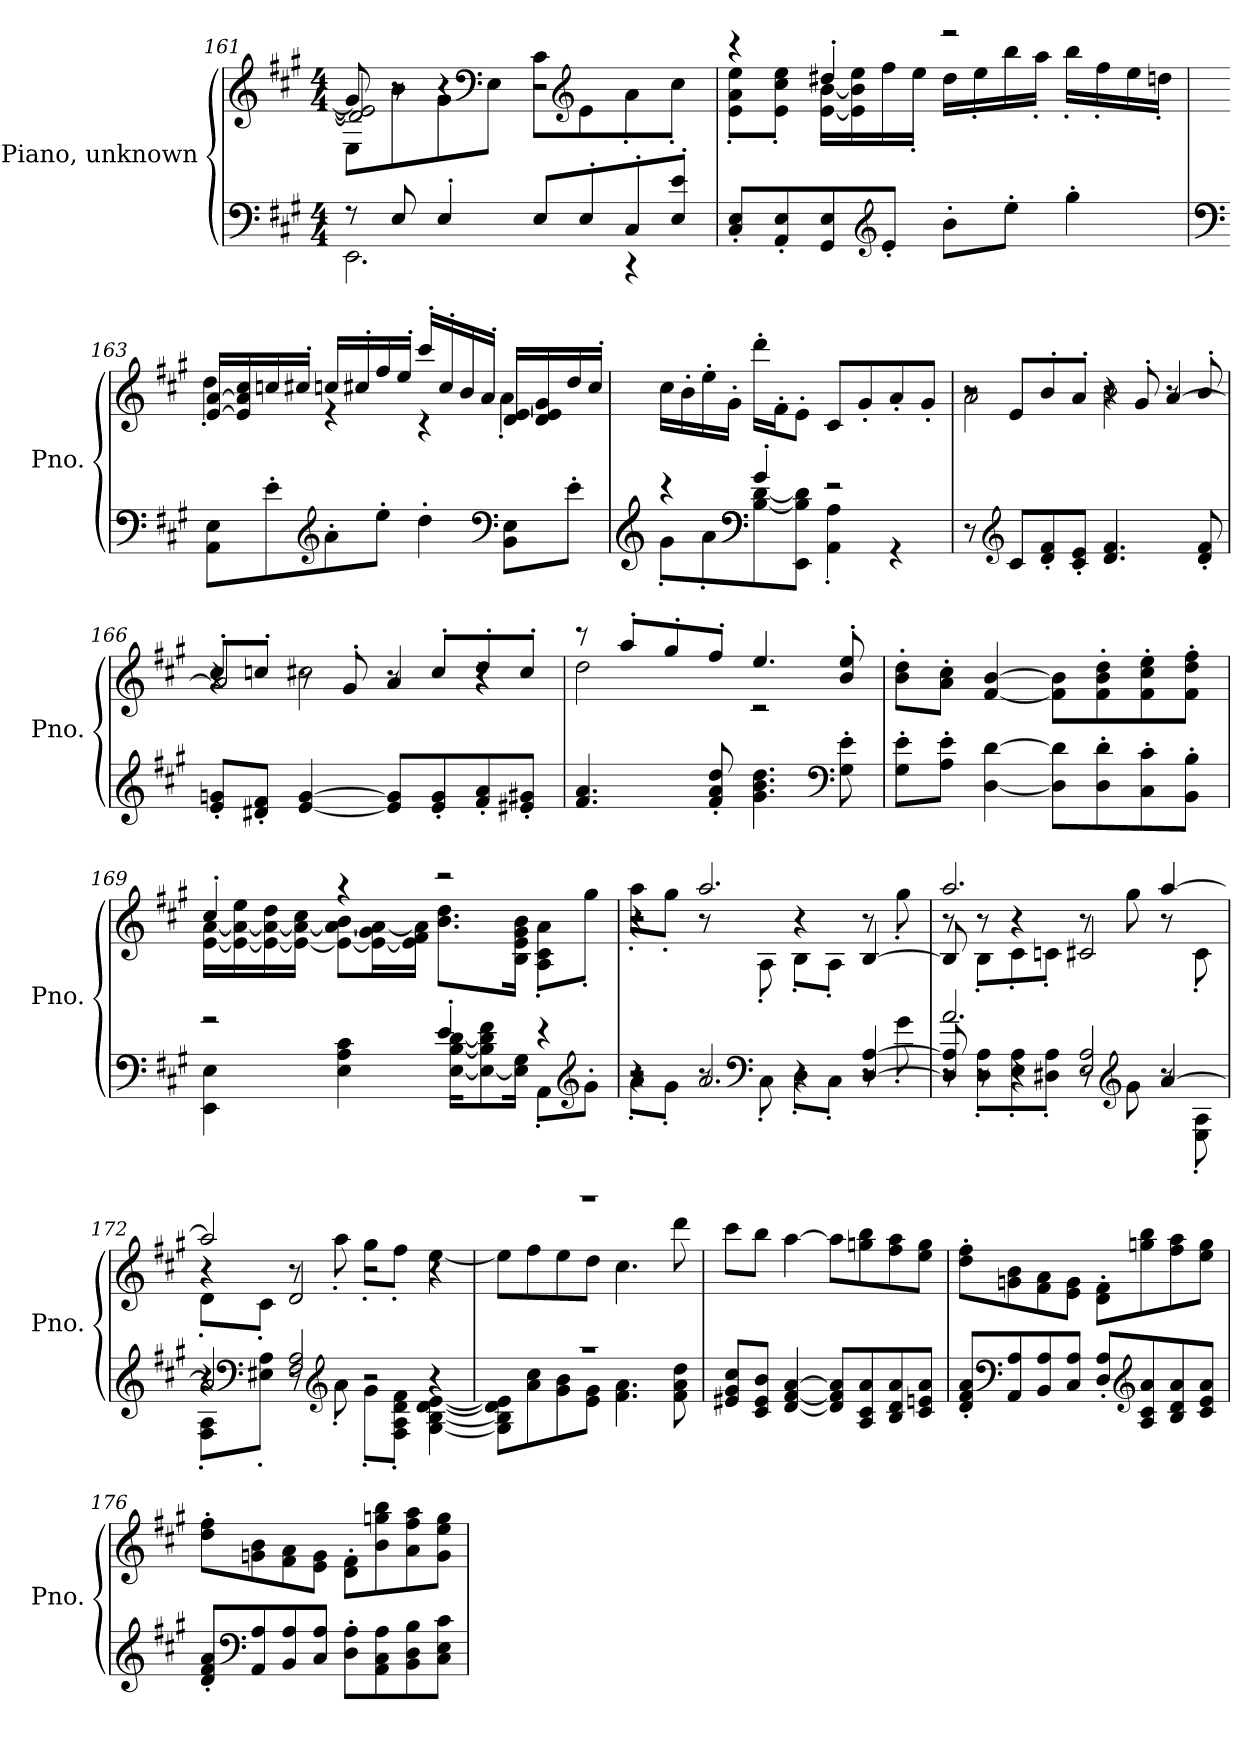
**kern	**kern
*part1	*part1
*staff2	*staff1
*I"Piano, unknown	*
*I'Pno.	*
*clefF4	*clefG2
*k[f#c#g#]	*k[f#c#g#]
*M4/4	*M4/4
=161	=161
*^	*^
*	*	*	*^
8r	2.EE\	8g#/]	8E\L	2d/] 2e/]
8E/	.	8r	8b\	.
4E'/	.	4r	8g#\	.
*	*	*clefF4	*	*
.	.	.	8E\J	.
8E/L	.	2r	8c#\L	2r
*	*	*clefG2	*	*
8E'/	.	.	8e\	.
8C#'/	4r	.	8a'\	.
8E/' 8e/'J	.	.	8cc#'\J	.
*v	*v	*	*	*
*	*	*v	*v
=162	=162	=162
8C#/' 8E/'L	4r	8e\' 8a\' 8ee\'L
8AA/' 8E/'	.	8e\' 8cc#\' 8ee\'J
8GG#/ 8E/	4dd#X'/	[16e\ [16b\LL
.	.	16e\] 16b\] 16ee\
*clefG2	*	*
8e'/J	.	16ff#\
.	.	16ee'\JJ
8b'\L	2r	16dd#\LL
.	.	16ee'\
8ee'\J	.	16bb\
.	.	16aa'\JJ
4gg#'\	.	16bb'\LL
.	.	16ff#'\
.	.	16ee\
.	.	16ddn'\JJ
!!LO:LB:g=z	!!
=163	=163	=163
*clefF4	*	*
8AA\ 8E\L	[16e/ [16a/LL	4dd'\
.	16e/] 16a/] 16cc#/	.
8e'\	16ccn/	.
.	16cc#X'/JJ	.
*clefG2	*	*
8a'\	16ccn/LL	4r
.	16cc#X'/	.
8ee'\J	16ff#/	.
.	16ee'/JJ	.
4dd'\	16ccc#'/LL	4r
.	16cc#'/	.
.	16b/	.
.	16a'/JJ	.
*clefF4	*	*
8BB\ 8E\L	[16d/ [16e/LL	4a'\
.	16d/] 16e/] 16g#/	.
8e'\J	16dd/	.
.	16cc#'/JJ	.
*	*v	*v
=164	=164
*clefG2	*
*^	*
4r	8g#'\L	16cc#\LL
.	.	16b'\
.	8a'\	16ee'\
.	.	16g#'\JJ
*clefF4	*	*
4g#'/	[8B\ [8d\	16ddd'\LL
.	.	16f#'\J
.	8EE\ 8B\] 8d\]J	8e'\J
2r	4AA\' 4A\'	8c#/L
.	.	8g#'/
.	4r	8a'/
.	.	8g#'/J
*v	*v	*
!!LO:PB:g=z
=165	=165
*	*^
*	*	*^
8r	8r	2a\	2r
*clefG2	*	*	*
8c#/L	8e/L	.	.
8d/' 8f#/'	8b'/	.	.
8c#/' 8e/'J	8a'/J	.	.
4.d/ 4.f#/	8r	2b\	4r
.	8g#'/	.	.
.	8r	.	[4a/
8d/' 8f#/'	8b'/	.	.
=166	=166	=166	=166
8e/' 8gn/'L	8cc#'/L	4r	2a/]
8d#X/' 8f#/'J	8ccn'/J	.	.
[4e/ [4g/	8r	2cc#X\	.
.	8g#'/	.	.
8e/] 8g/]L	8r	.	4a/
8e/' 8g/'	8cc#'/L	.	.
8f#/' 8a/'	8dd'/	4r	4r
8e#X/' 8g#X/'J	8cc#'/J	.	.
*	*	*v	*v
=167	=167	=167
4.f#/ 4.a/	8r	2dd\
.	8aa'/L	.
.	8gg#'/	.
8f#/' 8a/' 8dd/'	8ff#'/J	.
4.g#\ 4.b\ 4.dd\	4.ee/	2r
*clefF4	*	*
8G#\' 8e\'	8b/' 8ee/'	.
*	*v	*v
=168	=168
8G#\' 8e\'L	8b\' 8dd\'L
8A\' 8e\'J	8a\' 8cc#\'J
[4D\ [4d\	[4f#/ [4b/
8D\] 8d\]L	8f#\] 8b\]L
8D\' 8d\'	8f#\' 8b\' 8dd\'
8C#\' 8c#\'	8f#\' 8cc#\' 8ee\'
8BB\' 8B\'J	8f#\' 8dd\' 8ff#\'J
!!LO:LB:g=z
=169	=169
*^	*^
2r	4EE\ 4E\	4cc#'/	[16e\ [16a\LL
.	.	.	16e\_ 16a\_ 16ee\
.	.	.	16e\_ 16a\_ 16dd\
.	.	.	16e\_ 16a\_ 16cc#\JJ
.	4E\ 4A\ 4c#\	4r	8e\_ 8a\_ 8b\L
.	.	.	16e\_ 16g#\ 16a\_L
.	.	.	16e\] 16f#\ 16a\]JJ
4e'/	[16E\ [16B\ [16d\KL	2r	8.b\ 8.dd\L
.	8E\_ 8B\] 8d\] 8f#\	.	.
.	16E\] 16G#\Jk	.	16B\ 16e\ 16g#\ 16b\Jk
4r	8AA'\L	.	8A\' 8c#\' 8a\'L
*clefG2	*	*	*
.	8g#'\J	.	8gg#'\J
=170	=170	=170	=170
*	*^	*	*^
4r	8a'\L	2r	4r	8aa'\L	2r
.	8g#'\J	.	.	8gg#'\J	.
2.a/	8r	.	2.aa/	8r	.
*clefF4	*	*	*	*	*
.	8C#'\	.	.	8A'\	.
.	8D'\L	4r	.	8B'\L	4r
.	8C#'\J	.	.	8A'\J	.
.	8r	[4D/ [4A/	.	8r	[4B/
.	8g#'\	.	.	8gg#'\	.
!!LO:LB:g=z	!!	!!
=171	=171	=171	=171	=171	=171
2.a/	8r	8D/] 8A/]	2.aa/	8r	8B/]
.	8D\' 8A\'L	8r	.	8B'\L	8r
.	8E\' 8A\'	4r	.	8c#'\	4r
.	8D#X\' 8A\'J	.	.	8cn'\J	.
.	8r	2E/ 2A/	.	8r	2c#X/
*clefG2	*	*	*	*	*
.	8g#\	.	.	8gg#\	.
[4a/	8r	.	[4aa/	8r	.
.	8E\' 8A\'	.	.	8c#'\	.
=172	=172	=172	=172	=172	=172
2a/]	8F#\' 8A\'L	4r	2aa/]	8d'\L	4r
*clefF4	*	*	*	*	*
.	8E#X\' 8A\'J	.	.	8c#'\J	.
.	8r	2F#/ 2A/	.	8r	2d/
*clefG2	*	*	*	*	*
.	8a'\	.	.	8aa'\	.
2r	8g#'\L	.	2r	8gg#'\L	.
.	8F#\' 8A\' 8d\' 8f#\'J	.	.	8ff#'\J	.
.	[4G#\ [4B\ [4d\ [4e\	4r	.	[4ee\	4r
*	*v	*v	*	*	*
*	*	*	*v	*v
=173	=173	=173	=173
1r	8G#\] 8B\] 8d\] 8e\]L	1r	8ee\L]
.	8a\ 8cc#\	.	8ff#\
.	8g#\ 8b\	.	8ee\
.	8e\ 8g#\J	.	8dd\J
.	4.f#\ 4.a\	.	4.cc#\
.	8f#\ 8a\ 8dd\	.	8ddd\
*v	*v	*	*
*	*v	*v
!!LO:LB:g=z
=174	=174
8e#X/ 8g#/ 8cc#/L	8ccc#\L
8c#/ 8e#/ 8b/J	8bb\J
[4d/ [4f#/ [4a/	[4aa\
8d/] 8f#/] 8a/]L	8aa\L]
8A/ 8c#/ 8a/	8ggn\ 8bb\
8B/ 8d/ 8a/	8ff#\ 8aa\
8c#/ 8en/ 8a/J	8ee\ 8gg\J
=175	=175
8d/' 8f#/' 8a/'L	8dd\' 8ff#\'L
*clefF4	*
8AA/ 8A/	8gn\ 8b\
8BB/ 8A/	8f#\ 8a\
8C#/ 8A/J	8e\ 8g\J
8D/' 8A/'L	8d\' 8f#\'L
*clefG2	*
8A/ 8c#/ 8a/	8ggn\ 8bb\
8B/ 8d/ 8a/	8ff#\ 8aa\
8c#/ 8e/ 8a/J	8ee\ 8gg\J
=176	=176
8d/' 8f#/' 8a/'L	8dd\' 8ff#\'L
*clefF4	*
8AA/ 8A/	8gn\ 8b\
8BB/ 8A/	8f#\ 8a\
8C#/ 8A/J	8e\ 8g\J
8D\' 8A\'L	8d\' 8f#\'L
8AA\ 8C#\ 8A\	8b\ 8ggn\ 8bb\
8BB\ 8D\ 8B\	8a\ 8ff#\ 8aa\
8C#\ 8E\ 8c#\J	8g\ 8ee\ 8gg\J
=	=
*-	*-
